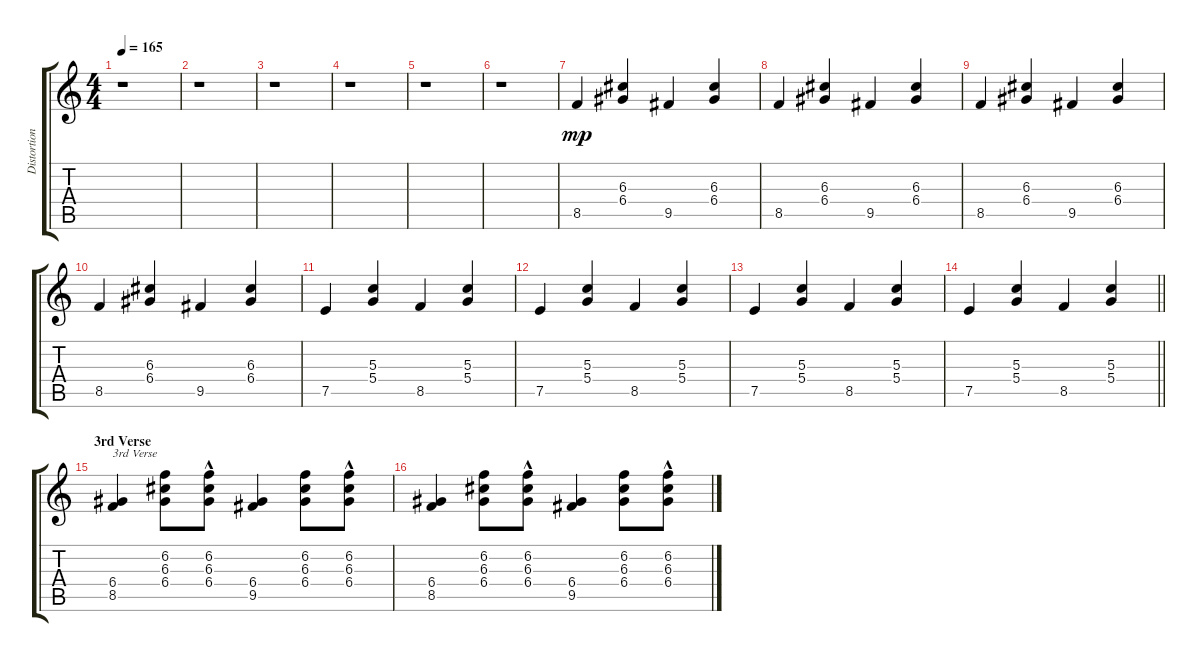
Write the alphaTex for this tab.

\track ("Distortion Gtr." "Distortion") {instrument distortionguitar}
\staff {score tabs}
\tuning (E4 B3 G3 D3 A2 E2) {hide}
\ts (4 4)
\tempo 165
\clef g2
\ks c
r.1{dy f} |
r.1 |
r.1 |
r.1 |
r.1 |
r.1 |
8.5.4{dy mp} (6.3 6.4).4 9.5.4 (6.3 6.4).4 |
8.5.4 (6.3 6.4).4 9.5.4 (6.3 6.4).4 |
8.5.4 (6.3 6.4).4 9.5.4 (6.3 6.4).4 |
8.5.4 (6.3 6.4).4 9.5.4 (6.3 6.4).4 |
7.5.4 (5.3 5.4).4 8.5.4 (5.3 5.4).4 |
7.5.4 (5.3 5.4).4 8.5.4 (5.3 5.4).4 |
7.5.4 (5.3 5.4).4 8.5.4 (5.3 5.4).4 |
\barLineRight lightlight
7.5.4 (5.3 5.4).4 8.5.4 (5.3 5.4).4 |
\section ("" "3rd Verse")
(6.4 8.5).4{txt "3rd Verse"} (6.2 6.3 6.4).8 (6.2{hac} 6.3{hac} 6.4).8 (6.4 9.5).4 (6.2 6.3 6.4).8 (6.2{hac} 6.3{hac} 6.4).8 |
(6.4 8.5).4 (6.2 6.3 6.4).8 (6.2{hac} 6.3{hac} 6.4).8 (6.4 9.5).4 (6.2 6.3 6.4).8 (6.2{hac} 6.3{hac} 6.4).8
